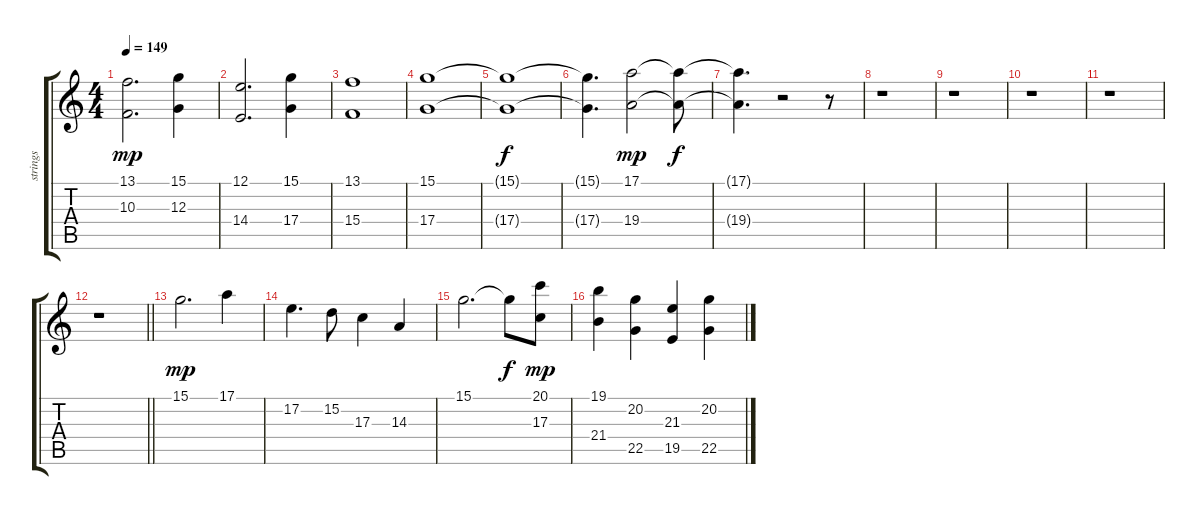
\track ("strings" "strings") {instrument stringensemble1}
\staff {score tabs}
\tuning (E4 B3 G3 D3 A2 E2) {hide}
\ts (4 4)
\tempo 149
\clef g2
\ks c
(13.1 10.3).2{d dy mp} (15.1 12.3).4 |
(12.1 14.4).2{d} (15.1 17.4).4 |
(13.1 15.4).1 |
(15.1 17.4).1 |
(15.1{t} 17.4{t}).1{dy f} |
(15.1{t} 17.4{t}).4{d} (17.1 19.4).2{dy mp} (17.1{t} 19.4{t}).8{dy f} |
(17.1{t} 19.4{t}).4{d} r.2 r.8 |
r.1 |
r.1 |
r.1 |
r.1 |
\barLineRight lightlight
r.1 |
15.1.2{d dy mp} 17.1.4 |
17.2.4{d} 15.2.8 17.3.4 14.3.4 |
15.1.2{d} 15.1{t}.8{dy f} (20.1 17.3).8{dy mp} |
(19.1 21.4).4 (20.2 22.5).4 (21.3 19.5).4 (20.2 22.5).4
